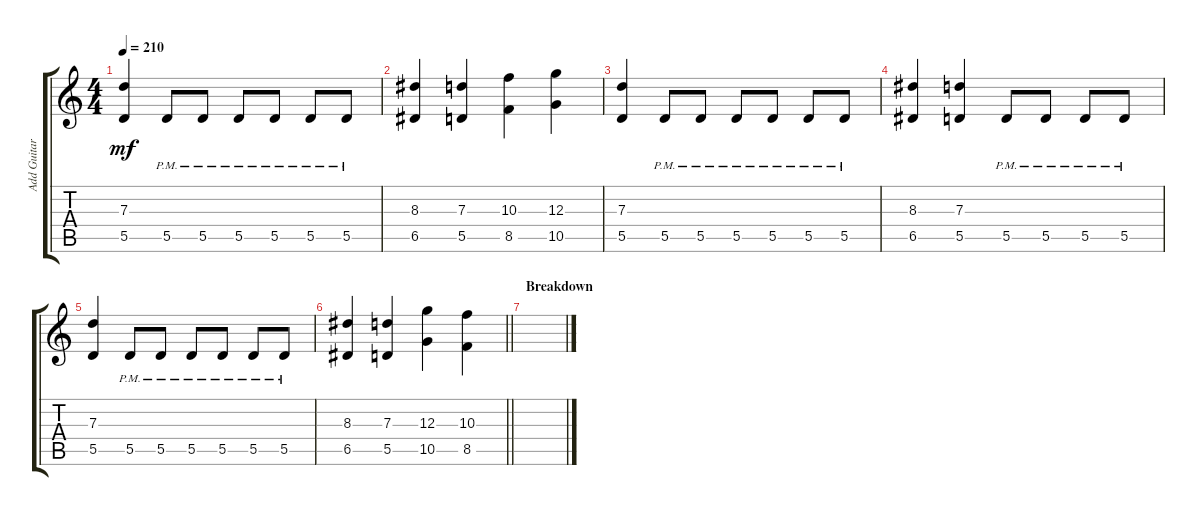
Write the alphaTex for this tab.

\track ("Add Guitar" "Add Guitar") {instrument distortionguitar}
\staff {score tabs}
\tuning (E4 B3 G3 D3 A2 D2) {hide}
\ts (4 4)
\tempo 210
\clef g2
\ks c
(7.3 5.5).4{dy mf} 5.5{pm}.8 5.5{pm}.8 5.5{pm}.8 5.5{pm}.8 5.5{pm}.8 5.5{pm}.8 |
(8.3 6.5).4 (7.3 5.5).4 (10.3 8.5).4 (12.3 10.5).4 |
(7.3 5.5).4 5.5{pm}.8 5.5{pm}.8 5.5{pm}.8 5.5{pm}.8 5.5{pm}.8 5.5{pm}.8 |
(8.3 6.5).4 (7.3 5.5).4 5.5{pm}.8 5.5{pm}.8 5.5{pm}.8 5.5{pm}.8 |
(7.3 5.5).4 5.5{pm}.8 5.5{pm}.8 5.5{pm}.8 5.5{pm}.8 5.5{pm}.8 5.5{pm}.8 |
\barLineRight lightlight
(8.3 6.5).4 (7.3 5.5).4 (12.3 10.5).4 (10.3 8.5).4 |
\section ("" "Breakdown")
